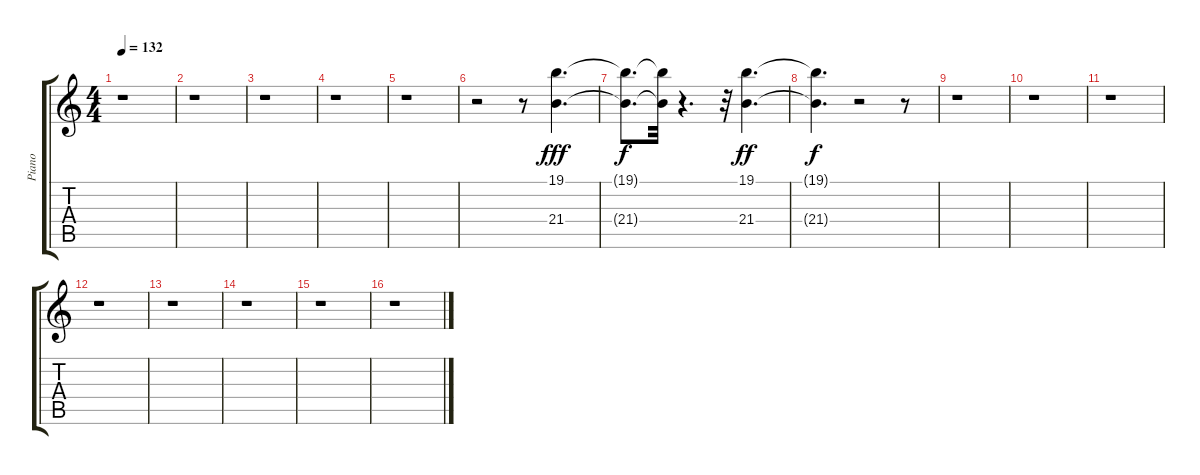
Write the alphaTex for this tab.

\track ("Piano" "Piano") {instrument acousticgrandpiano}
\staff {score tabs}
\tuning (E4 B3 G3 D3 A2 E2) {hide}
\ts (4 4)
\tempo 132
\clef g2
\ks c
r.1{dy f} |
r.1 |
r.1 |
r.1 |
r.1 |
r.2 r.8 (19.1 21.4).4{d dy fff} |
(19.1{t} 21.4{t}).8{d dy f} (19.1{t} 21.4{t}).32 r.4{d} r.32 (19.1 21.4).4{d dy ff} |
(19.1{t} 21.4{t}).4{d dy f} r.2 r.8 |
r.1 |
r.1 |
r.1 |
r.1 |
r.1 |
r.1 |
r.1 |
r.1
